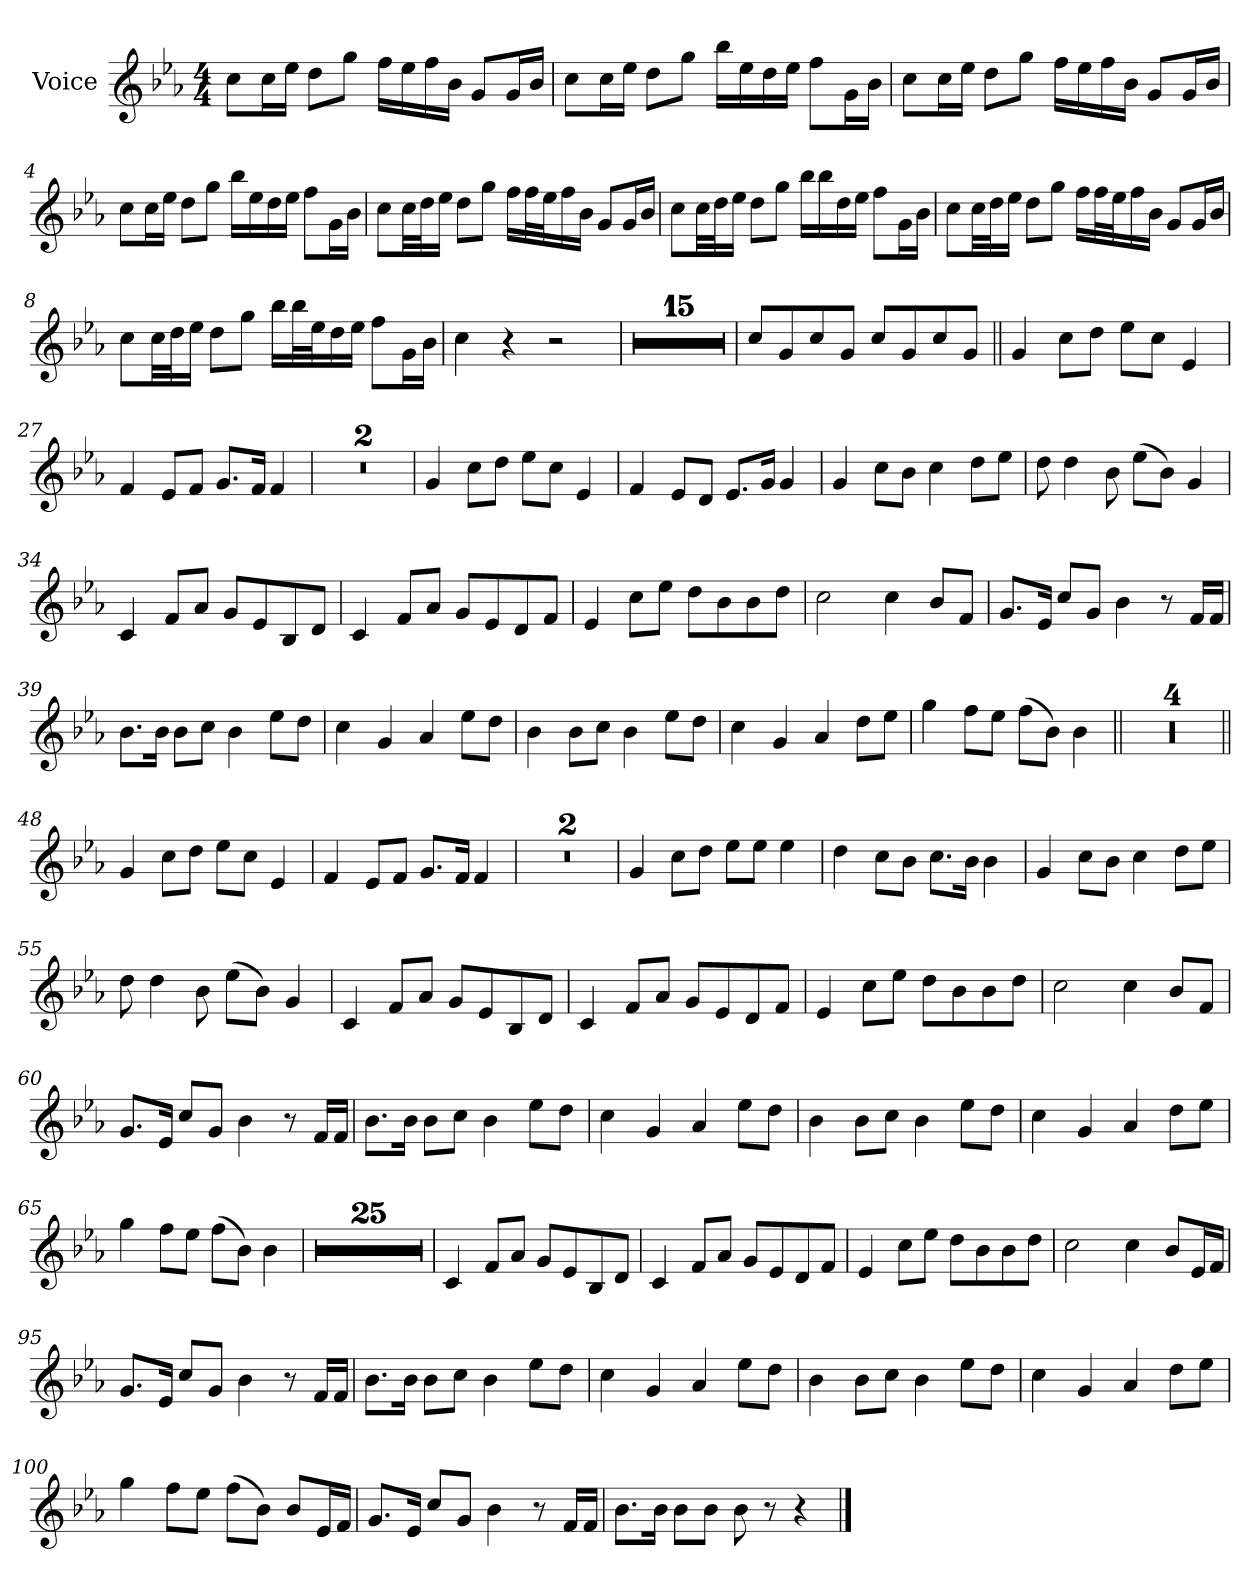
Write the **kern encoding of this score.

**kern
*part1
*staff1
*I"Voice
*I'Vc.
*clefG2
*k[b-e-a-]
*M4/4
*MM85
=1
8cc!L
16cc!L
16ee-!JJ
8dd!L
8gg!J
16ff!LL
16ee-!
16ff!
16b-!JJ
8g!L
16g!L
16b-!JJ
=2
8cc!L
16cc!L
16ee-!JJ
8dd!L
8gg!J
16bb-!LL
16ee-!
16dd!
16ee-!JJ
8ff!L
16g!L
16b-!JJ
=3
8cc!L
16cc!L
16ee-!JJ
8dd!L
8gg!J
16ff!LL
16ee-!
16ff!
16b-!JJ
8g!L
16g!L
16b-!JJ
=4
8cc!L
16cc!L
16ee-!JJ
8dd!L
8gg!J
16bb-!LL
16ee-!
16dd!
16ee-!JJ
8ff!L
16g!L
16b-!JJ
=5
8cc!L
32cc!LL
32dd!J
16ee-!JJ
8dd!L
8gg!J
16ff!LL
32ff!L
32ee-!J
16ff!
16b-!JJ
8g!L
16g!L
16b-!JJ
=6
8cc!L
32cc!LL
32dd!J
16ee-!JJ
8dd!L
8gg!J
16bb-!LL
16bb-!
16dd!
16ee-!JJ
8ff!L
16g!L
16b-!JJ
=7
8cc!L
32cc!LL
32dd!J
16ee-!JJ
8dd!L
8gg!J
16ff!LL
32ff!L
32ee-!J
16ff!
16b-!JJ
8g!L
16g!L
16b-!JJ
=8
8cc!L
32cc!LL
32dd!J
16ee-!JJ
8dd!L
8gg!J
16bb-!LL
32bb-!L
32ee-!J
16dd!
16ee-!JJ
8ff!L
16g!L
16b-!JJ
=9
4cc!
4r
2r
=10
1r
=11
1r
=12
1r
=13
1r
=14
1r
=15
1r
=16
1r
=17
1r
=18
1r
=19
1r
=20
1r
=21
1r
=22
1r
=23
1r
=24
1r
=25
8cc!L
8g!
8cc!
8g!J
8cc!L
8g!
8cc!
8g!J
=26||
4g
8ccL
8ddJ
8ee-L
8ccJ
4e-
=27
4f
8e-L
8fJ
8.gL
16fJk
4f
=28
1r
=29
1r
=30
4g
8ccL
8ddJ
8ee-L
8ccJ
4e-
=31
4f
8e-L
8dJ
8.e-L
16gJk
4g
=32
4g
8ccL
8b-J
4cc
8ddL
8ee-J
=33
8dd
4dd
8b-
(>8ee-L
8b-J)
4g
=34
4c
8fL
8a-J
8gL
8e-
8B-
8dJ
=35
4c
8fL
8a-J
8gL
8e-
8d
8fJ
=36
4e-
8ccL
8ee-J
8ddL
8b-
8b-
8ddJ
=37
2cc
4cc
8b-L
8fJ
=38
8.gL
16e-Jk
8ccL
8gJ
4b-
8r
16fLL
16fJJ
=39
8.b-L
16b-Jk
8b-L
8ccJ
4b-
8ee-L
8ddJ
=40
4cc
4g
4a-
8ee-L
8ddJ
=41
4b-
8b-L
8ccJ
4b-
8ee-L
8ddJ
=42
4cc
4g
4a-
8ddL
8ee-J
=43
4gg
8ffL
8ee-J
(>8ffL
8b-J)
4b-
=44||
1r
=45
1r
=46
1r
=47
1r
=48||
4g
8ccL
8ddJ
8ee-L
8ccJ
4e-
=49
4f
8e-L
8fJ
8.gL
16fJk
4f
=50
1r
=51
1r
=52
4g
8ccL
8ddJ
8ee-L
8ee-J
4ee-
=53
4dd
8ccL
8b-J
8.ccL
16b-Jk
4b-
=54
4g
8ccL
8b-J
4cc
8ddL
8ee-J
=55
8dd
4dd
8b-
(>8ee-L
8b-J)
4g
=56
4c
8fL
8a-J
8gL
8e-
8B-
8dJ
=57
4c
8fL
8a-J
8gL
8e-
8d
8fJ
=58
4e-
8ccL
8ee-J
8ddL
8b-
8b-
8ddJ
=59
2cc
4cc
8b-L
8fJ
=60
8.gL
16e-Jk
8ccL
8gJ
4b-
8r
16fLL
16fJJ
=61
8.b-L
16b-Jk
8b-L
8ccJ
4b-
8ee-L
8ddJ
=62
4cc
4g
4a-
8ee-L
8ddJ
=63
4b-
8b-L
8ccJ
4b-
8ee-L
8ddJ
=64
4cc
4g
4a-
8ddL
8ee-J
=65
4gg
8ffL
8ee-J
(>8ffL
8b-J)
4b-
=66
1r
=67
1r
=68
1r
=69
1r
=70
1r
=71
1r
=72
1r
=73
1r
=74
1r
=75
1r
=76
1r
=77
1r
=78
1r
=79
1r
=80
1r
=81
1r
=82
1r
=83
1r
=84
1r
=85
1r
=86
1r
=87
1r
=88
1r
=89
1r
=90
1r
=91
4c
8fL
8a-J
8gL
8e-
8B-
8dJ
=92
4c
8fL
8a-J
8gL
8e-
8d
8fJ
=93
4e-
8ccL
8ee-J
8ddL
8b-
8b-
8ddJ
=94
2cc
4cc
8b-L
16e-L
16fJJ
=95
8.gL
16e-Jk
8ccL
8gJ
4b-
8r
16fLL
16fJJ
=96
8.b-L
16b-Jk
8b-L
8ccJ
4b-
8ee-L
8ddJ
=97
4cc
4g
4a-
8ee-L
8ddJ
=98
4b-
8b-L
8ccJ
4b-
8ee-L
8ddJ
=99
4cc
4g
4a-
8ddL
8ee-J
=100
4gg
8ffL
8ee-J
(>8ffL
8b-J)
8b-L
16e-L
16fJJ
=101
8.gL
16e-Jk
8ccL
8gJ
4b-
8r
16fLL
16fJJ
=102
8.b-L
16b-Jk
8b-L
8b-J
8b-
8r
4r
==
*-
